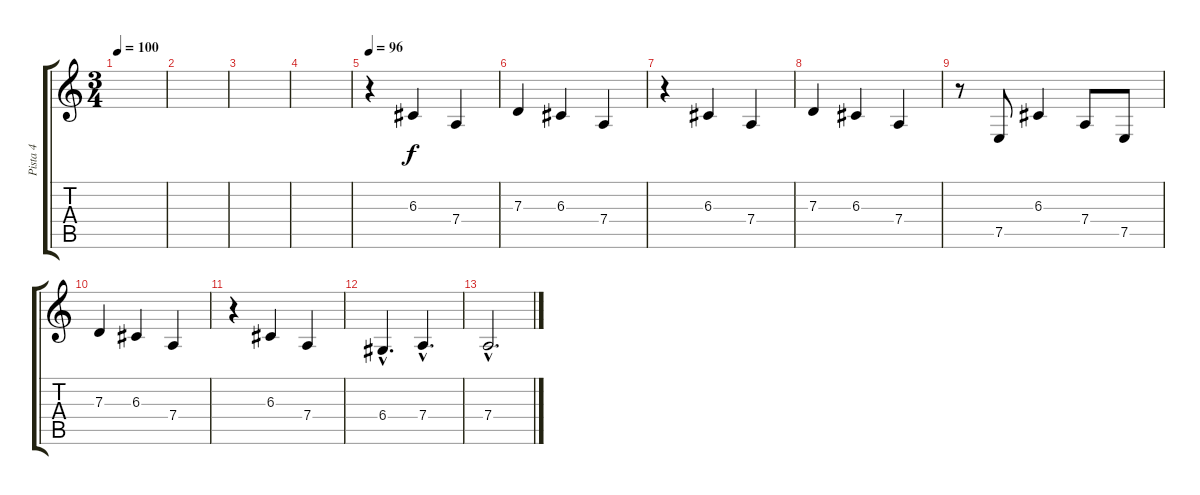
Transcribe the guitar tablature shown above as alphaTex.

\track ("Pista 4" "Pista 4") {instrument clarinet}
\staff {score tabs}
\tuning (E4 B3 G3 D3 A2 E2) {hide}
\ts (3 4)
\tempo 100
\clef g2
\ks c
|
|
|
|
\tempo 96
r.4 6.3.4 7.4.4 |
7.3.4 6.3.4 7.4.4 |
r.4 6.3.4 7.4.4 |
7.3.4 6.3.4 7.4.4 |
r.8 7.5.8 6.3.4 7.4.8 7.5.8 |
7.3.4 6.3.4 7.4.4 |
r.4 6.3.4 7.4.4 |
6.4{hac}.4{d} 7.4{hac}.4{d} |
7.4{hac}.2{d}
